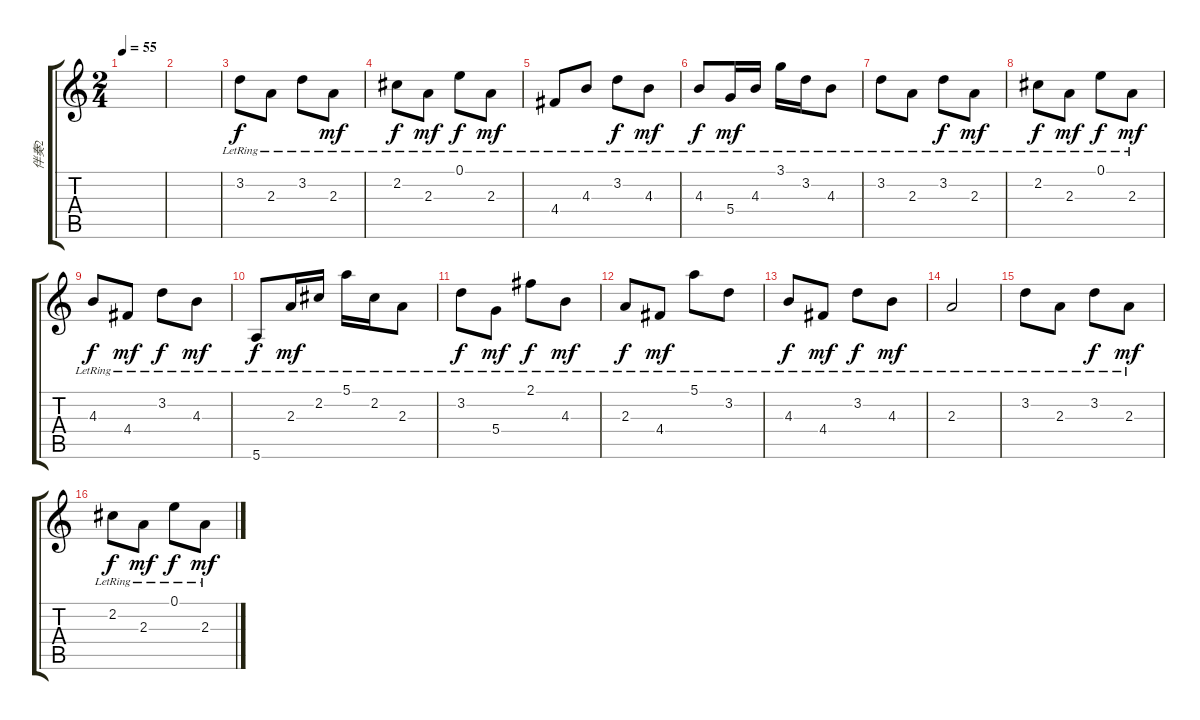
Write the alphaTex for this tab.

\track ("伴奏2" "伴奏2") {instrument electricguitarclean}
\staff {score tabs}
\tuning (E4 B3 G3 D3 A2 E2) {hide}
\ts (2 4)
\tempo 55
\clef g2
\ks c
|
|
3.2{lr}.8 2.3{lr}.8 3.2{lr}.8{dy f} 2.3{lr}.8{dy mf} |
2.2{lr}.8{dy f} 2.3{lr}.8{dy mf} 0.1{lr}.8{dy f} 2.3{lr}.8{dy mf} |
4.4{lr}.8 4.3{lr}.8 3.2{lr}.8{dy f} 4.3{lr}.8{dy mf} |
4.3{lr}.8{dy f} 5.4{lr}.16{dy mf} 4.3{lr}.16 3.1{lr}.16 3.2{lr}.16 4.3{lr}.8 |
3.2{lr}.8 2.3{lr}.8 3.2{lr}.8{dy f} 2.3{lr}.8{dy mf} |
2.2{lr}.8{dy f} 2.3{lr}.8{dy mf} 0.1{lr}.8{dy f} 2.3{lr}.8{dy mf} |
4.3{lr}.8{dy f} 4.4{lr}.8{dy mf} 3.2{lr}.8{dy f} 4.3{lr}.8{dy mf} |
5.6{lr}.8{dy f} 2.3{lr}.16{dy mf} 2.2{lr}.16 5.1{lr}.16 2.2{lr}.16 2.3{lr}.8 |
3.2{lr}.8{dy f} 5.4{lr}.8{dy mf} 2.1{lr}.8{dy f} 4.3{lr}.8{dy mf} |
2.3{lr}.8{dy f} 4.4{lr}.8{dy mf} 5.1{lr}.8 3.2{lr}.8 |
4.3{lr}.8{dy f} 4.4{lr}.8{dy mf} 3.2{lr}.8{dy f} 4.3{lr}.8{dy mf} |
2.3{lr}.2 |
3.2{lr}.8 2.3{lr}.8 3.2{lr}.8{dy f} 2.3{lr}.8{dy mf} |
2.2{lr}.8{dy f} 2.3{lr}.8{dy mf} 0.1{lr}.8{dy f} 2.3{lr}.8{dy mf}
